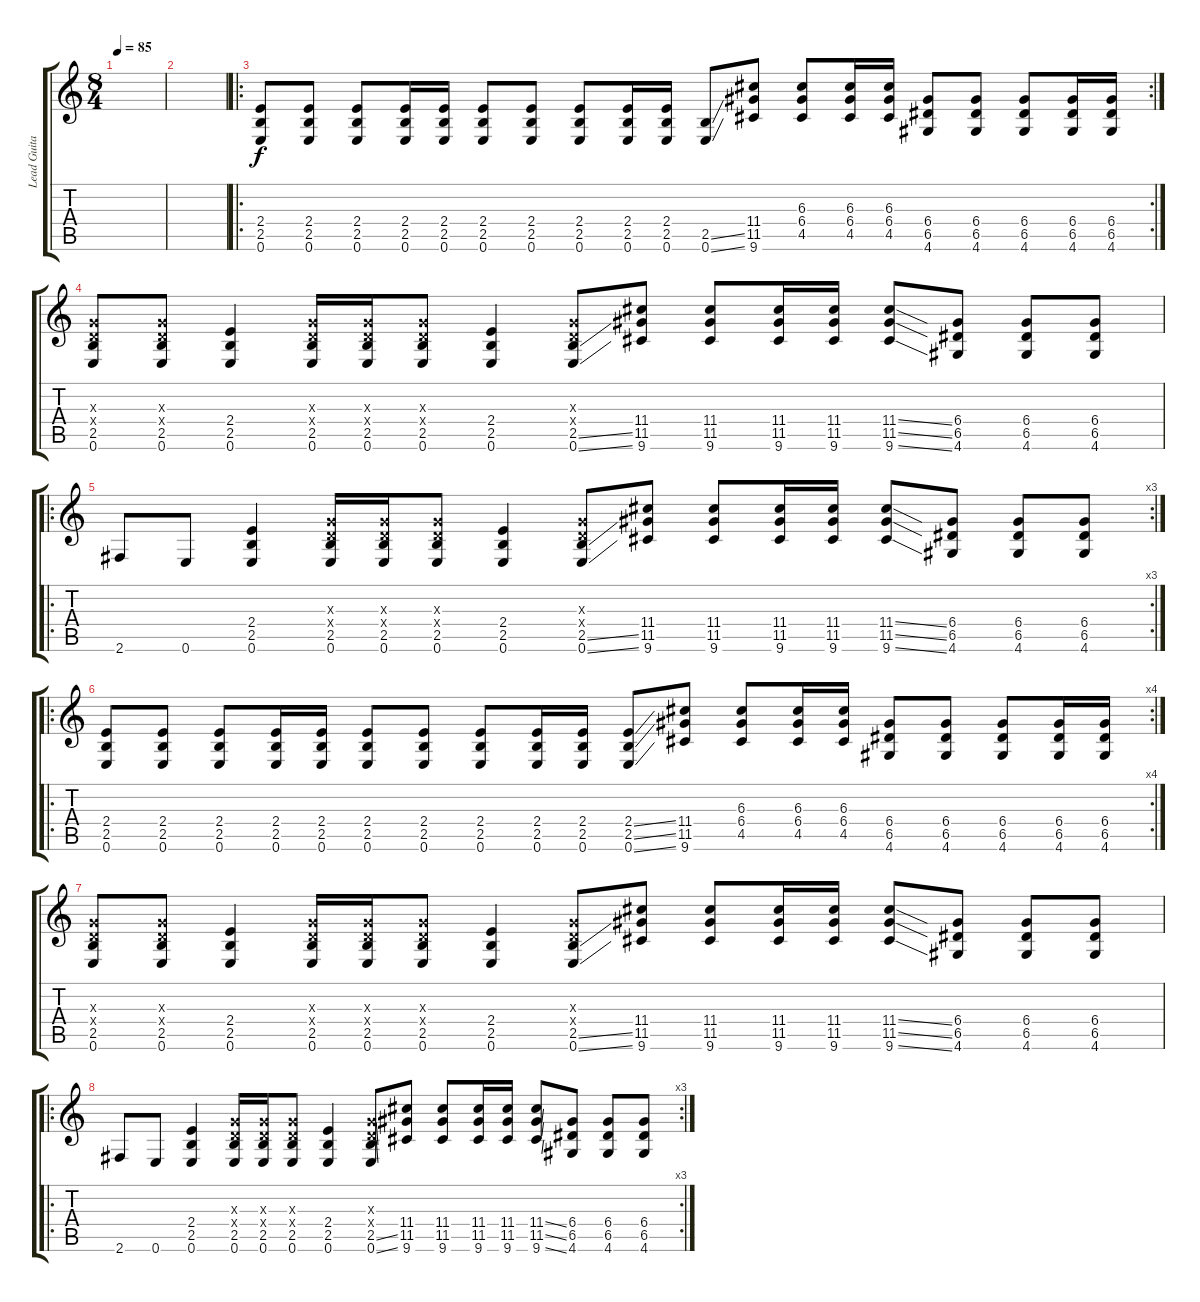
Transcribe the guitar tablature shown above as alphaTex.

\track ("Lead Guitar" "Lead Guita") {instrument overdrivenguitar}
\staff {score tabs}
\tuning (E4 B3 G3 D3 A2 E2) {hide}
\ts (8 4)
\tempo 85
\clef g2
\ks c
|
|
\ro
\rc 2
(2.4 2.5 0.6).8 (2.4 2.5 0.6).8 (2.4 2.5 0.6).8 (2.4 2.5 0.6).16 (2.4 2.5 0.6).16 (2.4 2.5 0.6).8 (2.4 2.5 0.6).8 (2.4 2.5 0.6).8 (2.4 2.5 0.6).16 (2.4 2.5 0.6).16 (2.5{ss} 0.6{ss}).8 (11.4 11.5 9.6).8 (6.3 6.4 4.5).8 (6.3 6.4 4.5).16 (6.3 6.4 4.5).16 (6.4 6.5 4.6).8 (6.4 6.5 4.6).8 (6.4 6.5 4.6).8 (6.4 6.5 4.6).16 (6.4 6.5 4.6).16 |
(0.3{x} 0.4{x} 2.5 0.6).8 (0.3{x} 0.4{x} 2.5 0.6).8 (2.4 2.5 0.6).4 (0.3{x} 0.4{x} 2.5 0.6).16 (0.3{x} 0.4{x} 2.5 0.6).16 (0.3{x} 0.4{x} 2.5 0.6).8 (2.4 2.5 0.6).4 (0.3{x} 0.4{x} 2.5{ss} 0.6{ss}).8 (11.4 11.5 9.6).8 (11.4 11.5 9.6).8 (11.4 11.5 9.6).16 (11.4 11.5 9.6).16 (11.4{ss} 11.5{ss} 9.6{ss}).8 (6.4 6.5 4.6).8 (6.4 6.5 4.6).8 (6.4 6.5 4.6).8 |
\ro
\rc 3
2.6.8 0.6.8 (2.4 2.5 0.6).4 (0.3{x} 0.4{x} 2.5 0.6).16 (0.3{x} 0.4{x} 2.5 0.6).16 (0.3{x} 0.4{x} 2.5 0.6).8 (2.4 2.5 0.6).4 (0.3{x} 0.4{x} 2.5{ss} 0.6{ss}).8 (11.4 11.5 9.6).8 (11.4 11.5 9.6).8 (11.4 11.5 9.6).16 (11.4 11.5 9.6).16 (11.4{ss} 11.5{ss} 9.6{ss}).8 (6.4 6.5 4.6).8 (6.4 6.5 4.6).8 (6.4 6.5 4.6).8 |
\ro
\rc 4
(2.4 2.5 0.6).8 (2.4 2.5 0.6).8 (2.4 2.5 0.6).8 (2.4 2.5 0.6).16 (2.4 2.5 0.6).16 (2.4 2.5 0.6).8 (2.4 2.5 0.6).8 (2.4 2.5 0.6).8 (2.4 2.5 0.6).16 (2.4 2.5 0.6).16 (2.4{ss} 2.5{ss} 0.6{ss}).8 (11.4 11.5 9.6).8 (6.3 6.4 4.5).8 (6.3 6.4 4.5).16 (6.3 6.4 4.5).16 (6.4 6.5 4.6).8 (6.4 6.5 4.6).8 (6.4 6.5 4.6).8 (6.4 6.5 4.6).16 (6.4 6.5 4.6).16 |
(0.3{x} 0.4{x} 2.5 0.6).8 (0.3{x} 0.4{x} 2.5 0.6).8 (2.4 2.5 0.6).4 (0.3{x} 0.4{x} 2.5 0.6).16 (0.3{x} 0.4{x} 2.5 0.6).16 (0.3{x} 0.4{x} 2.5 0.6).8 (2.4 2.5 0.6).4 (0.3{x} 0.4{x} 2.5{ss} 0.6{ss}).8 (11.4 11.5 9.6).8 (11.4 11.5 9.6).8 (11.4 11.5 9.6).16 (11.4 11.5 9.6).16 (11.4{ss} 11.5{ss} 9.6{ss}).8 (6.4 6.5 4.6).8 (6.4 6.5 4.6).8 (6.4 6.5 4.6).8 |
\ro
\rc 3
2.6.8 0.6.8 (2.4 2.5 0.6).4 (0.3{x} 0.4{x} 2.5 0.6).16 (0.3{x} 0.4{x} 2.5 0.6).16 (0.3{x} 0.4{x} 2.5 0.6).8 (2.4 2.5 0.6).4 (0.3{x} 0.4{x} 2.5{ss} 0.6{ss}).8 (11.4 11.5 9.6).8 (11.4 11.5 9.6).8 (11.4 11.5 9.6).16 (11.4 11.5 9.6).16 (11.4{ss} 11.5{ss} 9.6{ss}).8 (6.4 6.5 4.6).8 (6.4 6.5 4.6).8 (6.4 6.5 4.6).8
